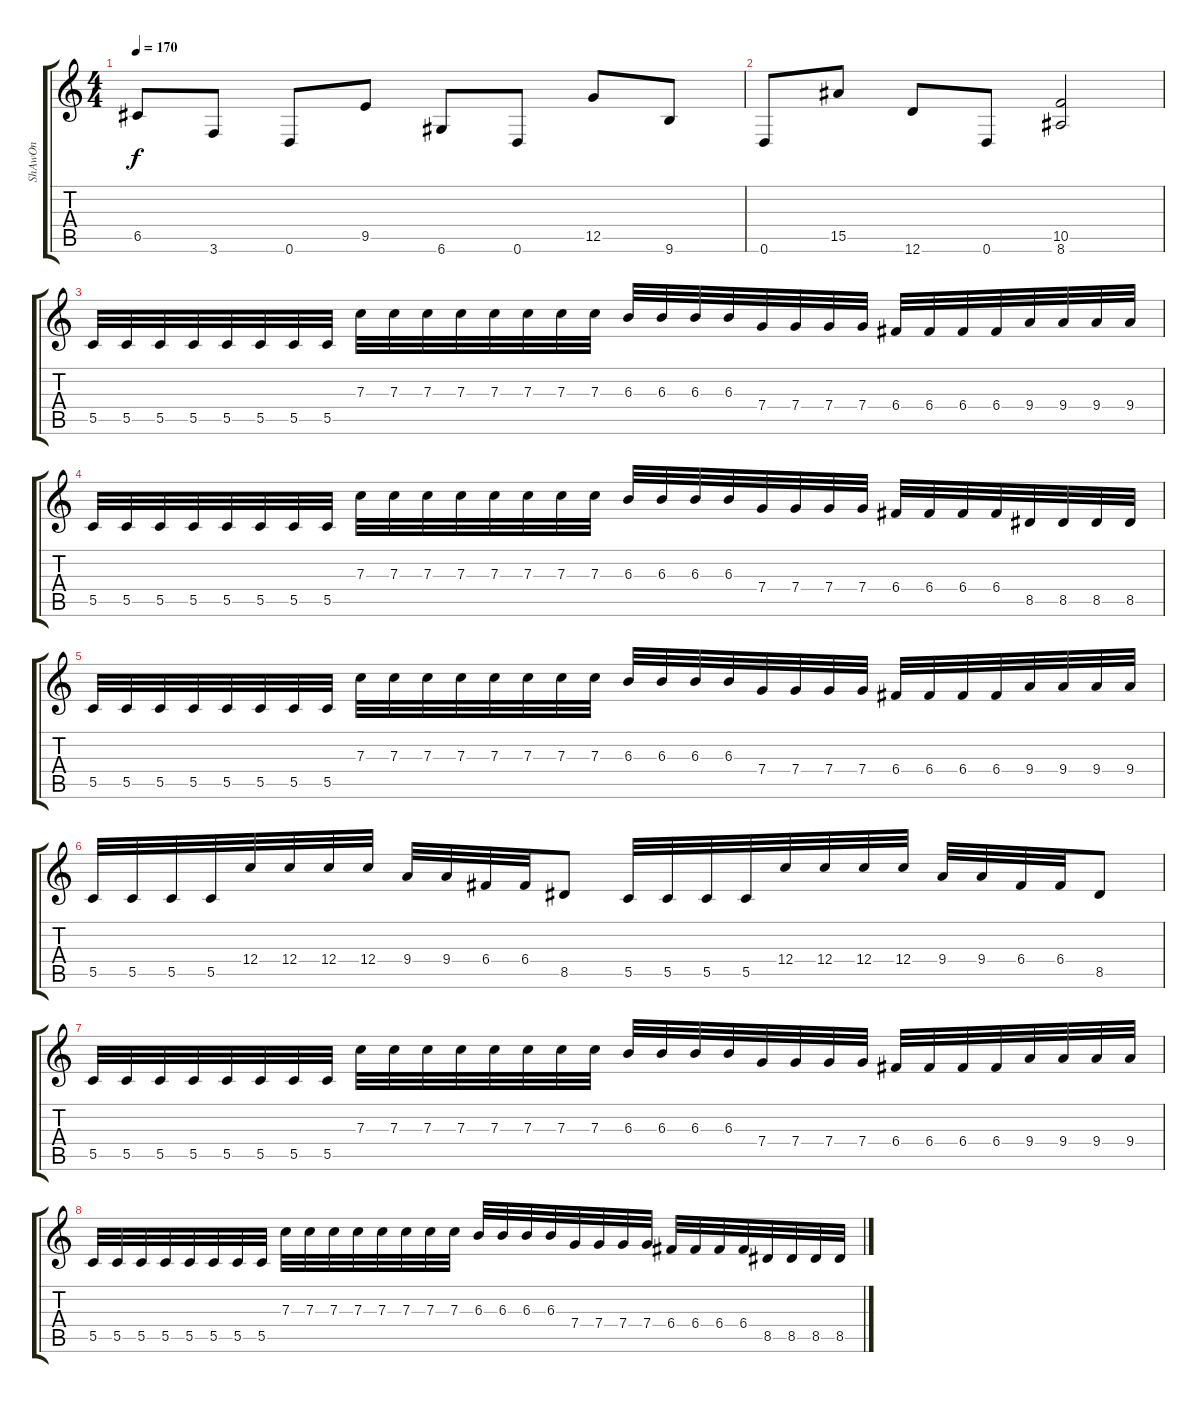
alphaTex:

\track ("ShAwOn" "ShAwOn") {instrument overdrivenguitar}
\staff {score tabs}
\tuning (D4 A3 F3 C3 G2 D2) {hide}
\ts (4 4)
\tempo 170
\clef g2
\ks c
6.5.8{dy f} 3.6.8 0.6.8 9.5.8 6.6.8 0.6.8 12.5.8 9.6.8 |
0.6.8 15.5.8 12.6.8 0.6.8 (10.5 8.6).2 |
5.5.32 5.5.32 5.5.32 5.5.32 5.5.32 5.5.32 5.5.32 5.5.32 7.3.32 7.3.32 7.3.32 7.3.32 7.3.32 7.3.32 7.3.32 7.3.32 6.3.32 6.3.32 6.3.32 6.3.32 7.4.32 7.4.32 7.4.32 7.4.32 6.4.32 6.4.32 6.4.32 6.4.32 9.4.32 9.4.32 9.4.32 9.4.32 |
5.5.32 5.5.32 5.5.32 5.5.32 5.5.32 5.5.32 5.5.32 5.5.32 7.3.32 7.3.32 7.3.32 7.3.32 7.3.32 7.3.32 7.3.32 7.3.32 6.3.32 6.3.32 6.3.32 6.3.32 7.4.32 7.4.32 7.4.32 7.4.32 6.4.32 6.4.32 6.4.32 6.4.32 8.5.32 8.5.32 8.5.32 8.5.32 |
5.5.32 5.5.32 5.5.32 5.5.32 5.5.32 5.5.32 5.5.32 5.5.32 7.3.32 7.3.32 7.3.32 7.3.32 7.3.32 7.3.32 7.3.32 7.3.32 6.3.32 6.3.32 6.3.32 6.3.32 7.4.32 7.4.32 7.4.32 7.4.32 6.4.32 6.4.32 6.4.32 6.4.32 9.4.32 9.4.32 9.4.32 9.4.32 |
5.5.32 5.5.32 5.5.32 5.5.32 12.4.32 12.4.32 12.4.32 12.4.32 9.4.32 9.4.32 6.4.32 6.4.32 8.5.8 5.5.32 5.5.32 5.5.32 5.5.32 12.4.32 12.4.32 12.4.32 12.4.32 9.4.32 9.4.32 6.4.32 6.4.32 8.5.8 |
5.5.32 5.5.32 5.5.32 5.5.32 5.5.32 5.5.32 5.5.32 5.5.32 7.3.32 7.3.32 7.3.32 7.3.32 7.3.32 7.3.32 7.3.32 7.3.32 6.3.32 6.3.32 6.3.32 6.3.32 7.4.32 7.4.32 7.4.32 7.4.32 6.4.32 6.4.32 6.4.32 6.4.32 9.4.32 9.4.32 9.4.32 9.4.32 |
5.5.32 5.5.32 5.5.32 5.5.32 5.5.32 5.5.32 5.5.32 5.5.32 7.3.32 7.3.32 7.3.32 7.3.32 7.3.32 7.3.32 7.3.32 7.3.32 6.3.32 6.3.32 6.3.32 6.3.32 7.4.32 7.4.32 7.4.32 7.4.32 6.4.32 6.4.32 6.4.32 6.4.32 8.5.32 8.5.32 8.5.32 8.5.32
